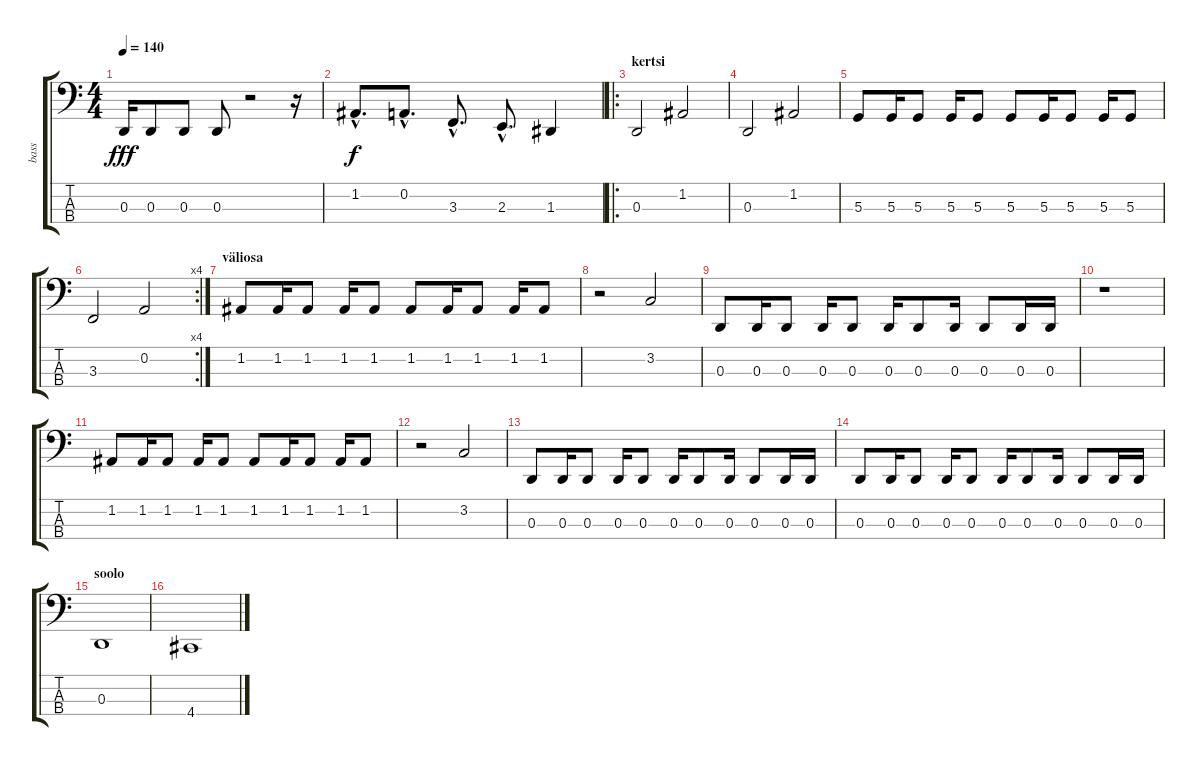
\track ("bass" "bass") {instrument electricbassfinger}
\staff {score tabs}
\tuning (D2 A1 D1 A0) {hide}
\ts (4 4)
\tempo 140
\clef f4
\ks c
0.3.16{dy fff} 0.3.8 0.3.8 0.3.8 r.2 r.16 |
1.2{hac}.8{d dy f instrument electricbassfinger} 0.2{hac}.8{d} 3.3{hac}.8{d} 2.3{hac}.8{d} 1.3.4 |
\ro
\section ("" "kertsi")
0.3.2 1.2.2 |
0.3.2 1.2.2 |
5.3.8 5.3.16 5.3.8 5.3.16 5.3.8 5.3.8 5.3.16 5.3.8 5.3.16 5.3.8 |
\rc 4
3.3.2 0.2.2 |
\section ("" "väliosa")
1.2.8 1.2.16 1.2.8 1.2.16 1.2.8 1.2.8 1.2.16 1.2.8 1.2.16 1.2.8 |
r.2 3.2.2 |
0.3.8 0.3.16 0.3.8 0.3.16 0.3.8 0.3.16 0.3.8 0.3.16 0.3.8 0.3.16 0.3.16 |
r.1 |
1.2.8 1.2.16 1.2.8 1.2.16 1.2.8 1.2.8 1.2.16 1.2.8 1.2.16 1.2.8 |
r.2 3.2.2 |
0.3.8 0.3.16 0.3.8 0.3.16 0.3.8 0.3.16 0.3.8 0.3.16 0.3.8 0.3.16 0.3.16 |
0.3.8 0.3.16 0.3.8 0.3.16 0.3.8 0.3.16 0.3.8 0.3.16 0.3.8 0.3.16 0.3.16 |
\section ("" "soolo")
0.3.1 |
4.4.1
